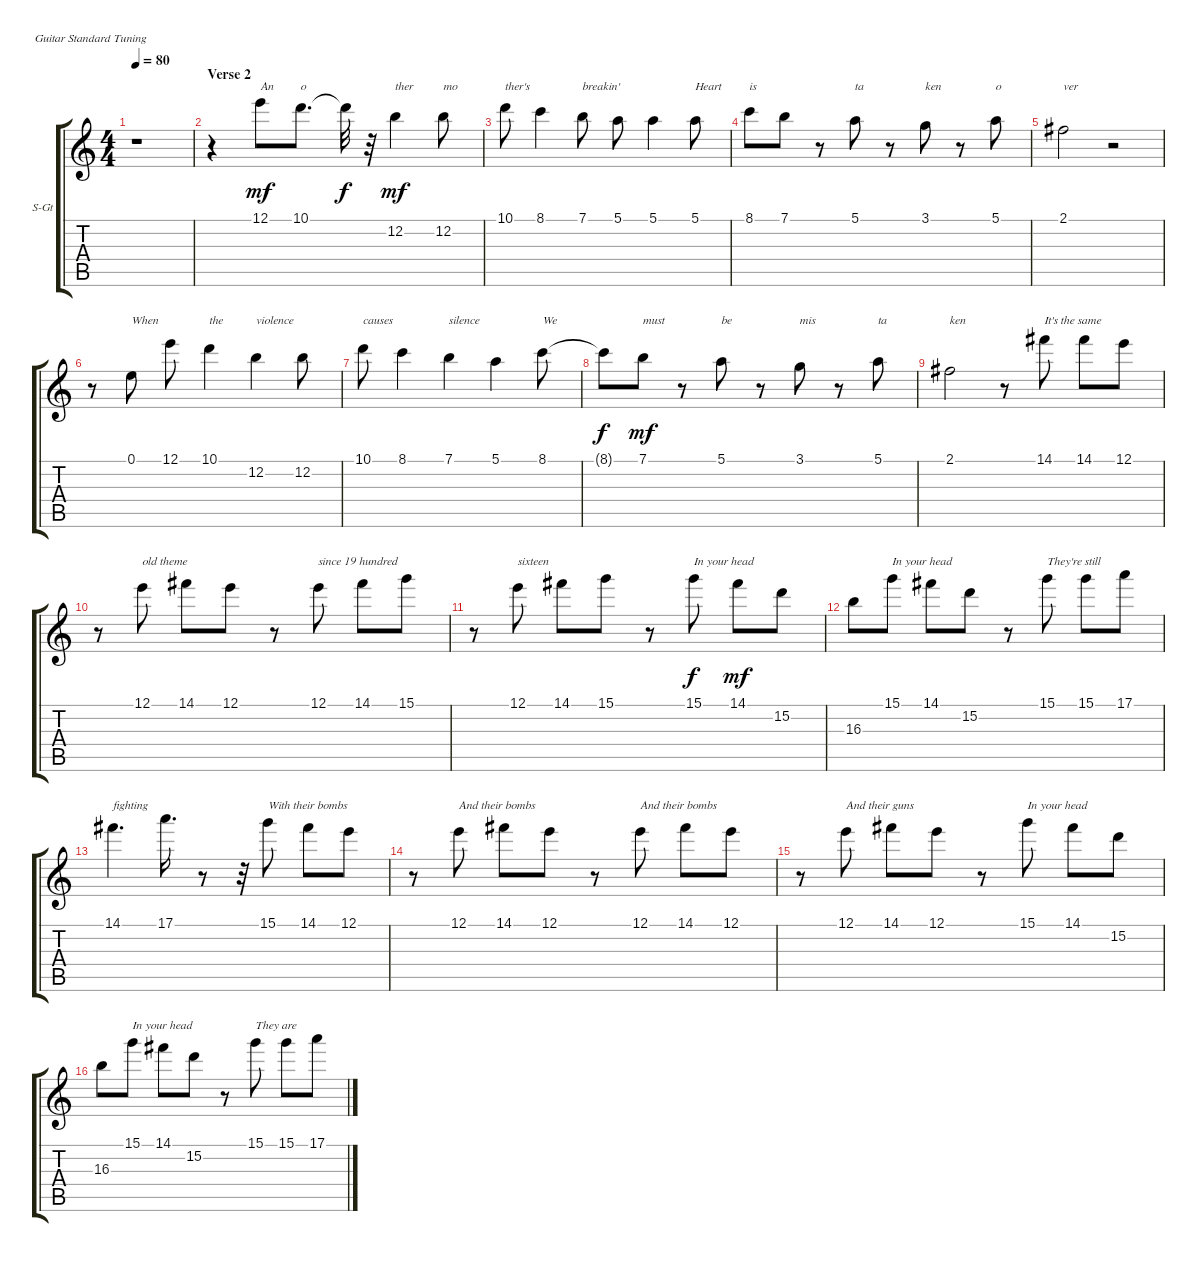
\bracketExtendMode groupsimilarinstruments
\firstSystemTrackNameOrientation horizontal
\otherSystemsTrackNameOrientation horizontal
\track ("Chant" "S-Gt") {instrument pad3polysynth}
\staff {score tabs}
\tuning (E4 B3 G3 D3 A2 E2)
\displaytranspose 12
\ts (4 4)
\tempo 80
\clef g2
\ks c
r.1{dy mf} |
\section ("" "Verse 2")
r.4 12.1.8{txt "An"} 10.1.8{d txt "o"} 10.1{t}.32{dy f} r.32 12.2.4{txt "ther" dy mf} 12.2.8{txt "mo"} |
10.1.8{txt "ther's"} 8.1.4 7.1.8{txt "breakin'"} 5.1.8 5.1.4 5.1.8{txt "Heart"} |
8.1.8{txt "is"} 7.1.8 r.8 5.1.8{txt "ta"} r.8 3.1.8{txt "ken"} r.8 5.1.8{txt "o"} |
2.1.2{txt "ver"} r.2 |
r.8 0.1.8{txt "When"} 12.1.8 10.1.4{txt "the"} 12.2.4{txt "violence"} 12.2.8 |
10.1.8{txt "causes"} 8.1.4 7.1.4{txt "silence"} 5.1.4 8.1.8{txt "We"} |
8.1{t}.8{dy f} 7.1.8{txt "must" dy mf} r.8 5.1.8{txt "be"} r.8 3.1.8{txt "mis"} r.8 5.1.8{txt "ta"} |
2.1.2{txt "ken"} r.8 14.1.8{txt "It's the same"} 14.1.8 12.1.8 |
r.8 12.1.8{txt "old theme"} 14.1.8 12.1.8 r.8 12.1.8{txt "since 19 hundred"} 14.1.8 15.1.8 |
r.8 12.1.8{txt "sixteen"} 14.1.8 15.1.8 r.8 15.1.8{txt "In your head" dy f} 14.1.8{dy mf} 15.2.8 |
16.3.8 15.1.8{txt "In your head"} 14.1.8 15.2.8 r.8 15.1.8{txt "They're still"} 15.1.8 17.1.8 |
14.1.4{d txt "fighting"} 17.1.16{d} r.8 r.32 15.1.8{txt "With their bombs"} 14.1.8 12.1.8 |
r.8 12.1.8{txt "And their bombs"} 14.1.8 12.1.8 r.8 12.1.8{txt "And their bombs"} 14.1.8 12.1.8 |
r.8 12.1.8{txt "And their guns"} 14.1.8 12.1.8 r.8 15.1.8{txt "In your head"} 14.1.8 15.2.8 |
16.3.8 15.1.8{txt "In your head"} 14.1.8 15.2.8 r.8 15.1.8{txt "They are"} 15.1.8 17.1.8
